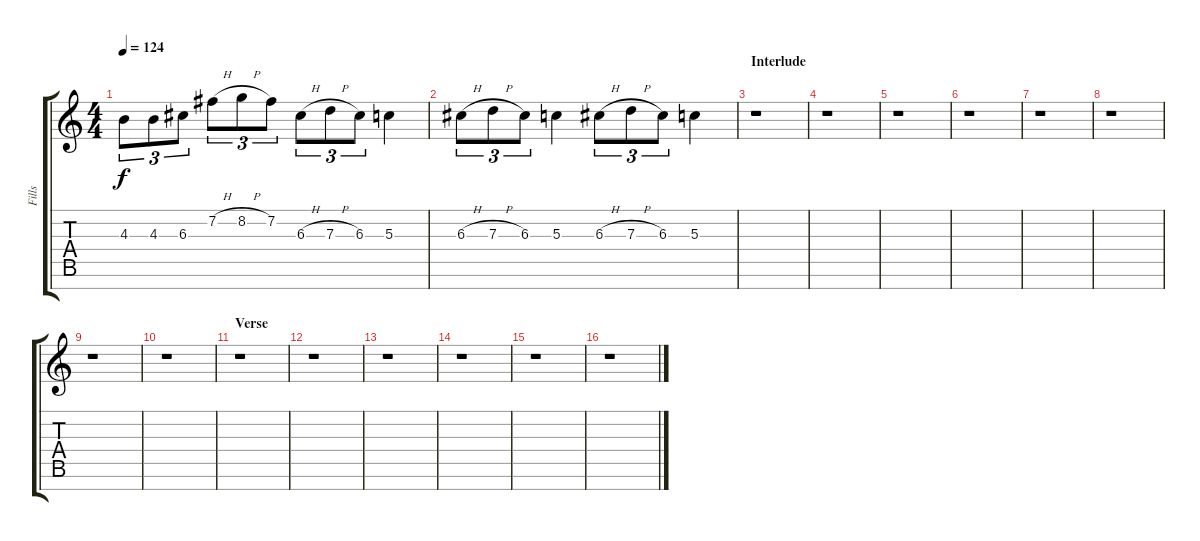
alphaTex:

\track ("Fills" "Fills") {instrument distortionguitar}
\staff {score tabs}
\tuning (E4 B3 G3 D3 A2 E2 B1) {hide}
\ts (4 4)
\tempo 124
\clef g2
\ks c
4.3.8{tu (3 2) dy f} 4.3.8{tu (3 2)} 6.3.8{tu (3 2)} 7.2{h}.8{tu (3 2)} 8.2{h}.8{tu (3 2)} 7.2.8{tu (3 2)} 6.3{h}.8{tu (3 2)} 7.3{h}.8{tu (3 2)} 6.3.8{tu (3 2)} 5.3.4 |
6.3{h}.8{tu (3 2)} 7.3{h}.8{tu (3 2)} 6.3.8{tu (3 2)} 5.3.4 6.3{h}.8{tu (3 2)} 7.3{h}.8{tu (3 2)} 6.3.8{tu (3 2)} 5.3.4 |
\section ("" "Interlude")
r.1 |
r.1 |
r.1 |
r.1 |
r.1 |
r.1 |
r.1 |
r.1 |
\section ("" "Verse")
r.1 |
r.1 |
r.1 |
r.1 |
r.1 |
r.1
